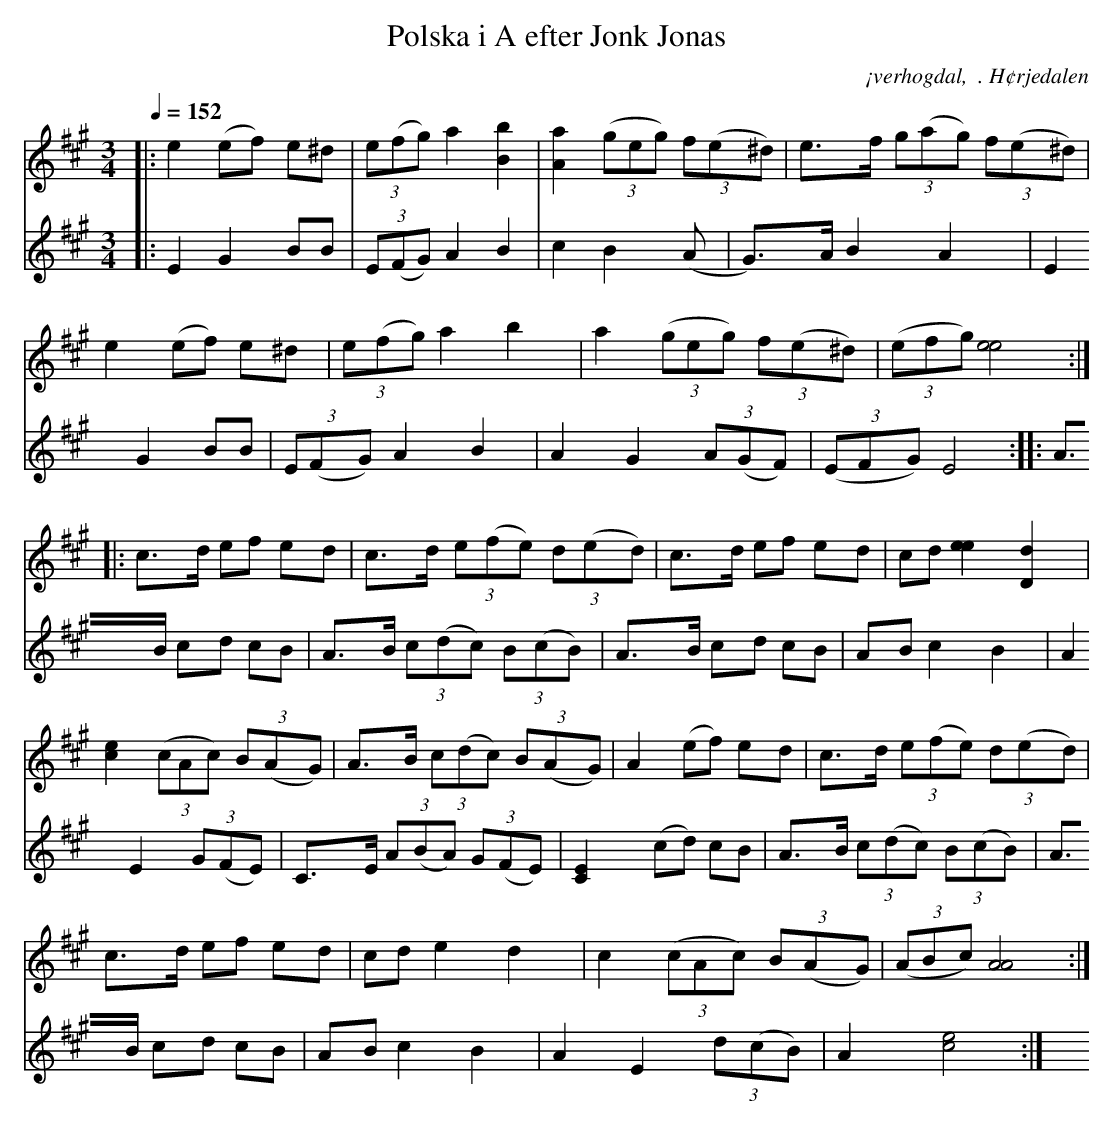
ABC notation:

X:1
T:Polska i A efter Jonk Jonas
O:¡verhogdal,  . H¢rjedalen
M:3/4
L:1/8
Q:1/4=152
K:A
V:1
|:e2 (ef) e^d|(3e(fg) a2 [B2b2]|[A2a2] ((3geg) (3f(e^d)|e>f (3g(ag) (3f(e^d)|!
e2 (ef) e^d|(3e(fg) a2 b2|a2 ((3geg) (3f(e^d)|((3efg) [e4e4]::!
c>d ef ed|c>d (3e(fe) (3d(ed)|c>d ef ed|cd [e2e2] [D2d2]|!
[c2e2] ((3cAc) (3B(AG)|A>B (3c(dc) (3B(AG)|A2 (ef) ed|c>d (3e(fe) (3d(ed)|!
c>d ef ed|cd e2 d2|c2 ((3cAc) (3B(AG)|((3ABc) [A4A4]:|]
V:2
|:E2 G2 BB|(3E(FG) A2 B2|c2 B2 (A|G>)A B2 A2|!
E2 G2 BB|(3E(FG) A2 B2|A2 G2 (3A(GF)|((3EFG) E4::!
A>B cd cB|A>B (3c(dc) (3B(cB)|A>B cd cB|AB c2 B2|!
A2 E2 (3G(FE)|C>E (3A(BA) (3G(FE)|[C2E2] (cd) cB|A>B (3c(dc) (3B(cB)|!
A>B cd cB|AB c2 B2|A2 E2 (3d(cB)|A2 [c4e4]:|]
